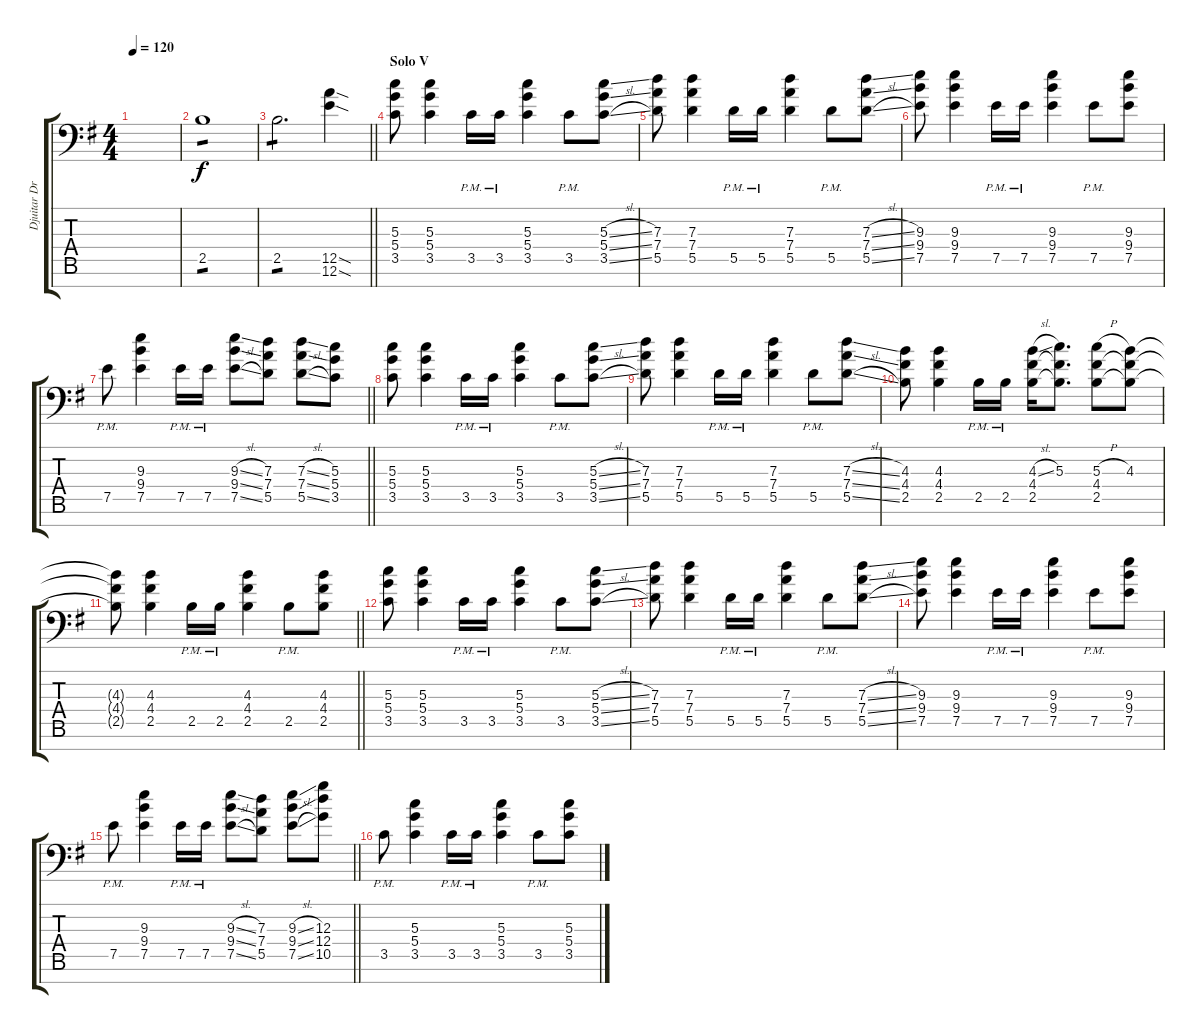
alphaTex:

\track ("Djuitar Dropped A" "Djuitar Dr") {instrument distortionguitar}
\staff {score tabs}
\tuning (E4 B3 G3 D3 A2 E2 A1) {hide}
\ts (4 4)
\tempo 120
\clef f4
\ks eminor
|
2.5.1{tp 1 volume 16} |
\barLineRight lightlight
2.5.2{d tp 1} (12.5{sod} 12.6{sod}).4 |
\section ("" "Solo V")
(5.3 5.4 3.5).8 (5.3 5.4 3.5).4 3.5{pm}.16 3.5{pm}.16 (5.3 5.4 3.5).4 3.5{pm}.8 (5.3{sl} 5.4{sl} 3.5{sl}).8 |
(7.3 7.4 5.5).8 (7.3 7.4 5.5).4 5.5{pm}.16 5.5{pm}.16 (7.3 7.4 5.5).4 5.5{pm}.8 (7.3{sl} 7.4{sl} 5.5{sl}).8 |
(9.3 9.4 7.5).8 (9.3 9.4 7.5).4 7.5{pm}.16 7.5{pm}.16 (9.3 9.4 7.5).4 7.5{pm}.8 (9.3 9.4 7.5).8 |
\barLineRight lightlight
7.5{pm}.8 (9.3 9.4 7.5).4 7.5{pm}.16 7.5{pm}.16 (9.3{sl} 9.4{sl} 7.5{sl}).8 (7.3 7.4 5.5).8 (7.3{sl} 7.4{sl} 5.5{sl}).8 (5.3 5.4 3.5).8 |
(5.3 5.4 3.5).8 (5.3 5.4 3.5).4 3.5{pm}.16 3.5{pm}.16 (5.3 5.4 3.5).4 3.5{pm}.8 (5.3{sl} 5.4{sl} 3.5{sl}).8 |
(7.3 7.4 5.5).8 (7.3 7.4 5.5).4 5.5{pm}.16 5.5{pm}.16 (7.3 7.4 5.5).4 5.5{pm}.8 (7.3{sl} 7.4{sl} 5.5{sl}).8 |
(4.3 4.4 2.5).8 (4.3 4.4 2.5).4 2.5{pm}.16 2.5{pm}.16 (4.3{sl} 4.4 2.5).16 (5.3 4.4{t} 2.5{t}).8{d} (5.3{h} 4.4 2.5).8 (4.3 4.4{t} 2.5{t}).8 |
\barLineRight lightlight
(4.3{t} 4.4{t} 2.5{t}).8 (4.3 4.4 2.5).4 2.5{pm}.16 2.5{pm}.16 (4.3 4.4 2.5).4 2.5{pm}.8 (4.3 4.4 2.5).8 |
(5.3 5.4 3.5).8 (5.3 5.4 3.5).4 3.5{pm}.16 3.5{pm}.16 (5.3 5.4 3.5).4 3.5{pm}.8 (5.3{sl} 5.4{sl} 3.5{sl}).8 |
(7.3 7.4 5.5).8 (7.3 7.4 5.5).4 5.5{pm}.16 5.5{pm}.16 (7.3 7.4 5.5).4 5.5{pm}.8 (7.3{sl} 7.4{sl} 5.5{sl}).8 |
(9.3 9.4 7.5).8 (9.3 9.4 7.5).4 7.5{pm}.16 7.5{pm}.16 (9.3 9.4 7.5).4 7.5{pm}.8 (9.3 9.4 7.5).8 |
\barLineRight lightlight
7.5{pm}.8 (9.3 9.4 7.5).4 7.5{pm}.16 7.5{pm}.16 (9.3{sl} 9.4{sl} 7.5{sl}).8 (7.3 7.4 5.5).8 (9.3{sl} 9.4{sl} 7.5{sl}).8 (12.3 12.4 10.5).8 |
3.5{pm}.8 (5.3 5.4 3.5).4 3.5{pm}.16 3.5{pm}.16 (5.3 5.4 3.5).4 3.5{pm}.8 (5.3{sl} 5.4{sl} 3.5{sl}).8
